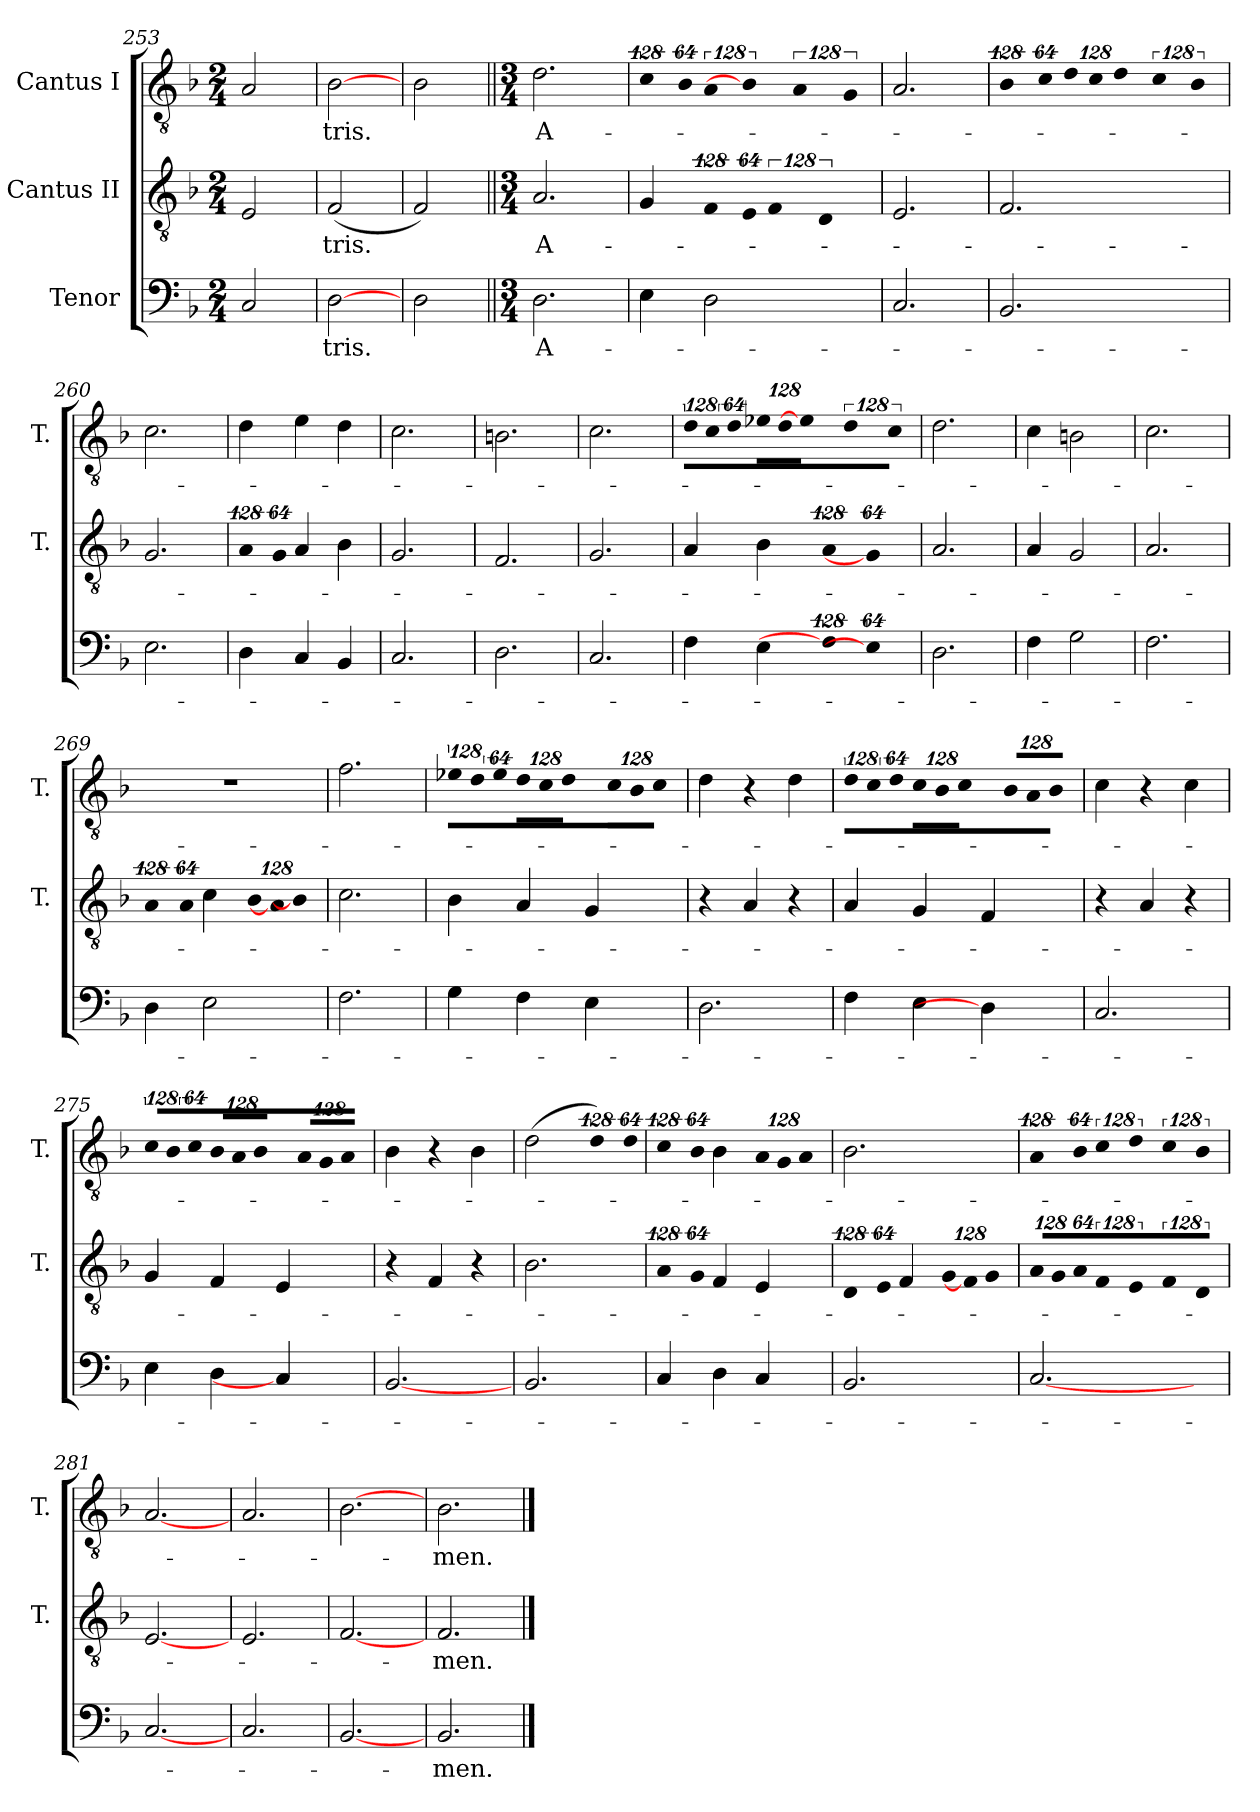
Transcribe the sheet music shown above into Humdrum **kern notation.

**kern	**text	**kern	**text	**kern	**text
*part3	*part3	*part2	*part2	*part1	*part1
*staff3	*staff3	*staff2	*staff2	*staff1	*staff1
*I"Tenor	*	*I"Cantus II	*	*I"Cantus I	*
*	*	*I'T.	*	*I'T.	*
*clefF4	*	*clefGv2	*	*clefGv2	*
*	*	*ITrd7c12	*	*ITrd7c12	*
*k[b-]	*	*k[b-]	*	*k[b-]	*
*F:	*	*F:	*	*F:	*
*M2/4	*	*M2/4	*	*M2/4	*
=253	=253	=253	=253	=253	=253
2Ci/	.	2EEi/	.	2AAi/	.
=254	=254	=254	=254	=254	=254
!	!LO:LY:b:color=#000000	!	!LO:LY:b:color=#000000	!	!LO:LY:b:color=#000000
[2Di\	-tris.	(2FFi/	-tris.	[2BB-i\	-tris.
!!LO:PB:g=z
=255	=255	=255	=255	=255	=255
2Di\	.	2FFi/)	.	2BB-i\	.
=256||	=256||	=256||	=256||	=256||	=256||
*M3/4	*	*M3/4	*	*M3/4	*
!	!LO:LY:b:color=#000000	!	!LO:LY:b:color=#000000	!	!LO:LY:b:color=#000000
2.Di\	A-	2.AAi/	A-	2.Di\	A-
=257	=257	=257	=257	=257	=257
!	!	!	!	!LO:N:vis=4	!
4Ei\	.	4GGi/	.	512%85Ci\	.
!	!	!	!	!LO:N:vis=8	!
.	.	.	.	512%43BB-i\L	.
!	!	!LO:N:vis=4	!	!LO:N:vis=4	!
2Di\	.	512%85FFi/	.	512%85AAi/	.
!	!	!LO:N:vis=8	!	!LO:N:vis=8	!
.	.	512%43EEi/L	.	512%43BB-i\L]	.
!	!	!LO:N:vis=4	!	!LO:N:vis=4	!
.	.	512%85FFi/	.	512%85AAi/	.
!	!	!LO:N:vis=8	!	!LO:N:vis=8	!
.	.	512%43DDi/L	.	512%43GGi/L	.
=258	=258	=258	=258	=258	=258
2.Ci/	.	2.EEi/	.	2.AAi/	.
=259	=259	=259	=259	=259	=259
!	!	!	!	!LO:N:vis=4	!
2.BB-i/	.	2.FFi/	.	512%85BB-i\	.
!	!	!	!	!LO:N:vis=8	!
.	.	.	.	512%43Ci\L	.
!	!	!	!	!LO:N:vis=8	!
.	.	.	.	1024%85Di\L	.
!	!	!	!	!LO:N:vis=8	!
.	.	.	.	1024%85Ci\	.
!	!	!	!	!LO:N:vis=8	!
.	.	.	.	512%43Di\J	.
!	!	!	!	!LO:N:vis=4	!
.	.	.	.	512%85Ci\	.
!	!	!	!	!LO:N:vis=8	!
.	.	.	.	512%43BB-i\L	.
=260	=260	=260	=260	=260	=260
2.Ei\	.	2.GGi/	.	2.Ci\	.
=261	=261	=261	=261	=261	=261
!	!	!LO:N:vis=4	!	!	!
4Di\	.	512%85AAi/	.	4Di\	.
!	!	!LO:N:vis=8	!	!	!
.	.	512%43GGi/L	.	.	.
4Ci/	.	4AAi/	.	4Ei\	.
4BB-i/	.	4BB-i\	.	4Di\	.
=262	=262	=262	=262	=262	=262
2.Ci/	.	2.GGi/	.	2.Ci\	.
=263	=263	=263	=263	=263	=263
2.Di\	.	2.FFi/	.	2.BBni\	.
!!LO:LB:g=z
=264	=264	=264	=264	=264	=264
2.Ci/	.	2.GGi/	.	2.Ci\	.
=265	=265	=265	=265	=265	=265
!	!	!	!	!LO:N:vis=8	!
4Fi\	.	4AAi/	.	1024%85Di\L	.
!	!	!	!	!LO:N:vis=8	!
.	.	.	.	1024%85Ci\	.
!	!	!	!	!LO:N:vis=8	!
.	.	.	.	512%43Di\J	.
!	!	!	!	!LO:N:vis=8	!
4Ei\	.	4BB-i\	.	1024%85E-Xi\L	.
!	!	!	!	!LO:N:vis=8	!
.	.	.	.	1024%85Di\	.
!	!	!	!	!LO:N:vis=8	!
.	.	.	.	512%43E-i\J]	.
!LO:N:vis=4	!	!LO:N:vis=4	!	!LO:N:vis=4	!
512%85Fi\]	.	512%85AAi/	.	512%85Di\	.
!LO:N:vis=8	!	!LO:N:vis=8	!	!LO:N:vis=8	!
512%43Ei\L]	.	512%43GGi/L]	.	512%43Ci\L	.
=266	=266	=266	=266	=266	=266
2.Di\	.	2.AAi/	.	2.Di\	.
=267	=267	=267	=267	=267	=267
4Fi\	.	4AAi/	.	4Ci\	.
2Gi\	.	2GGi/	.	2BBni\	.
=268	=268	=268	=268	=268	=268
2.Fi\	.	2.AAi/	.	2.Ci\	.
=269	=269	=269	=269	=269	=269
!	!	!LO:N:vis=4	!	!LO:N:vis=1	!
4Di\	.	512%85AAi/	.	2.r	.
!	!	!LO:N:vis=8	!	!	!
.	.	512%43AAi/L	.	.	.
2Ei\	.	4Ci\	.	.	.
*	*	*Xbrackettup	*	*	*
!	!	!LO:N:vis=8	!	!	!
.	.	1024%85BB-i/L	.	.	.
!	!	!LO:N:vis=8	!	!	!
.	.	1024%85AAi/]	.	.	.
!	!	!LO:N:vis=8	!	!	!
.	.	512%43BB-i/J]	.	.	.
=270	=270	=270	=270	=270	=270
2.Fi\	.	2.Ci\	.	2.Fi\	.
!!LO:LB:g=z
=271	=271	=271	=271	=271	=271
!	!	!	!	!LO:N:vis=8	!
4Gi\	.	4BB-i\	.	1024%85E-Xi\L	.
!	!	!	!	!LO:N:vis=8	!
.	.	.	.	1024%85Di\	.
!	!	!	!	!LO:N:vis=8	!
.	.	.	.	512%43E-i\J	.
!	!	!	!	!LO:N:vis=8	!
4Fi\	.	4AAi/	.	1024%85Di\L	.
!	!	!	!	!LO:N:vis=8	!
.	.	.	.	1024%85Ci\	.
!	!	!	!	!LO:N:vis=8	!
.	.	.	.	512%43Di\J	.
!	!	!	!	!LO:N:vis=8	!
4Ei\	.	4GGi/	.	1024%85Ci\L	.
!	!	!	!	!LO:N:vis=8	!
.	.	.	.	1024%85BB-i\	.
!	!	!	!	!LO:N:vis=8	!
.	.	.	.	512%43Ci\J	.
=272	=272	=272	=272	=272	=272
2.Di\	.	4r	.	4Di\	.
.	.	4AAi/	.	4r	.
.	.	4r	.	4Di\	.
=273	=273	=273	=273	=273	=273
!	!	!	!	!LO:N:vis=8	!
4Fi\	.	4AAi/	.	1024%85Di\L	.
!	!	!	!	!LO:N:vis=8	!
.	.	.	.	1024%85Ci\	.
!	!	!	!	!LO:N:vis=8	!
.	.	.	.	512%43Di\J	.
!	!	!	!	!LO:N:vis=8	!
4Ei\	.	4GGi/	.	1024%85Ci\L	.
!	!	!	!	!LO:N:vis=8	!
.	.	.	.	1024%85BB-i\	.
!	!	!	!	!LO:N:vis=8	!
.	.	.	.	512%43Ci\J	.
*	*	*	*	*Xbrackettup	*
!	!	!	!	!LO:N:vis=8	!
4Di\]	.	4FFi/	.	1024%85BB-i/L	.
!	!	!	!	!LO:N:vis=8	!
.	.	.	.	1024%85AAi/	.
!	!	!	!	!LO:N:vis=8	!
.	.	.	.	512%43BB-i/J	.
=274	=274	=274	=274	=274	=274
2.Ci/	.	4r	.	4Ci\	.
.	.	4AAi/	.	4r	.
.	.	4r	.	4Ci\	.
=275	=275	=275	=275	=275	=275
*	*	*	*	*brackettup	*
!	!	!	!	!LO:N:vis=8	!
4Ei\	.	4GGi/	.	1024%85Ci\L	.
!	!	!	!	!LO:N:vis=8	!
.	.	.	.	1024%85BB-i\	.
!	!	!	!	!LO:N:vis=8	!
.	.	.	.	512%43Ci\J	.
*	*	*	*	*Xbrackettup	*
!	!	!	!	!LO:N:vis=8	!
4Di\	.	4FFi/	.	1024%85BB-i/L	.
!	!	!	!	!LO:N:vis=8	!
.	.	.	.	1024%85AAi/	.
!	!	!	!	!LO:N:vis=8	!
.	.	.	.	512%43BB-i/J	.
!	!	!	!	!LO:N:vis=8	!
4Ci/]	.	4EEi/	.	1024%85AAi/L	.
!	!	!	!	!LO:N:vis=8	!
.	.	.	.	1024%85GGi/	.
!	!	!	!	!LO:N:vis=8	!
.	.	.	.	512%43AAi/J	.
=276	=276	=276	=276	=276	=276
[2.BB-i/	.	4r	.	4BB-i\	.
.	.	4FFi/	.	4r	.
.	.	4r	.	4BB-i\	.
!!LO:PB:g=z
=277	=277	=277	=277	=277	=277
2.BB-i/	.	2.BB-i\	.	(2Di\	.
*	*	*	*	*brackettup	*
!	!	!	!	!LO:N:vis=4	!
.	.	.	.	512%85Di\)	.
!	!	!	!	!LO:N:vis=8	!
.	.	.	.	512%43Di\L	.
=278	=278	=278	=278	=278	=278
*	*	*brackettup	*	*	*
!	!	!LO:N:vis=4	!	!LO:N:vis=4	!
4Ci/	.	512%85AAi/	.	512%85Ci\	.
!	!	!LO:N:vis=8	!	!LO:N:vis=8	!
.	.	512%43GGi/L	.	512%43BB-i\L	.
4Di\	.	4FFi/	.	4BB-i\	.
*	*	*	*	*Xbrackettup	*
!	!	!	!	!LO:N:vis=8	!
4Ci/	.	4EEi/	.	1024%85AAi/L	.
!	!	!	!	!LO:N:vis=8	!
.	.	.	.	1024%85GGi/	.
!	!	!	!	!LO:N:vis=8	!
.	.	.	.	512%43AAi/J	.
=279	=279	=279	=279	=279	=279
!	!	!LO:N:vis=4	!	!	!
2.BB-i/	.	512%85DDi/	.	2.BB-i\	.
!	!	!LO:N:vis=8	!	!	!
.	.	512%43EEi/L	.	.	.
.	.	4FFi/	.	.	.
*	*	*Xbrackettup	*	*	*
!	!	!LO:N:vis=8	!	!	!
.	.	1024%85GGi/L	.	.	.
!	!	!LO:N:vis=8	!	!	!
.	.	1024%85FFi/]	.	.	.
!	!	!LO:N:vis=8	!	!	!
.	.	512%43GGi/J	.	.	.
=280	=280	=280	=280	=280	=280
!	!	!LO:N:vis=8	!	!	!
*	*	*	*	*brackettup	*
!	!	!	!	!LO:N:vis=4	!
[2.Ci/	.	1024%85AAi/L	.	512%85AAi/	.
!	!	!LO:N:vis=8	!	!	!
.	.	1024%85GGi/	.	.	.
!	!	!LO:N:vis=8	!	!LO:N:vis=8	!
.	.	512%43AAi/J	.	512%43BB-i\L	.
*	*	*brackettup	*	*	*
!	!	!LO:N:vis=4	!	!LO:N:vis=4	!
.	.	512%85FFi/	.	512%85Ci\	.
!	!	!LO:N:vis=8	!	!LO:N:vis=8	!
.	.	512%43EEi/L	.	512%43Di\L	.
!	!	!LO:N:vis=4	!	!LO:N:vis=4	!
.	.	512%85FFi/	.	512%85Ci\	.
!	!	!LO:N:vis=8	!	!LO:N:vis=8	!
.	.	512%43DDi/L	.	512%43BB-i\L	.
=281	=281	=281	=281	=281	=281
[2.Ci/	.	[2.EEi/	.	[2.AAi/	.
=282	=282	=282	=282	=282	=282
2.Ci/	.	2.EEi/	.	2.AAi/	.
=283	=283	=283	=283	=283	=283
[2.BB-i/	.	[2.FFi/	.	[2.BB-i\	.
=284	=284	=284	=284	=284	=284
!	!LO:LY:b:color=#000000	!	!LO:LY:b:color=#000000	!	!LO:LY:b:color=#000000
2.BB-i/	-men.	2.FFi/	-men.	2.BB-i\	-men.
==	==	==	==	==	==
*-	*-	*-	*-	*-	*-
